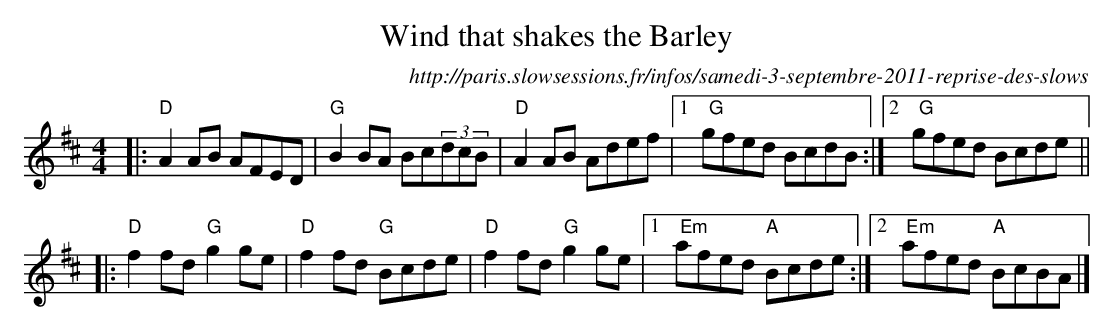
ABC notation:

X:1
T:Wind that shakes the Barley
O:http://paris.slowsessions.fr/infos/samedi-3-septembre-2011-reprise-des-slows
M:4/4
L:1/8
K:D
|: "D"A2AB AFED | "G"B2BA Bc(3dcB | "D"A2AB Adef | [1 "  G"gfed BcdB :| [2 "  G"gfed Bcde ||
|: "D"f2fd "G"g2ge | "D"f2fd "G"Bcde | "D"f2fd "G"g2ge | [1 "  Em"afed "A"Bcde :| [2 "  Em"afed "A"BcBA |]
